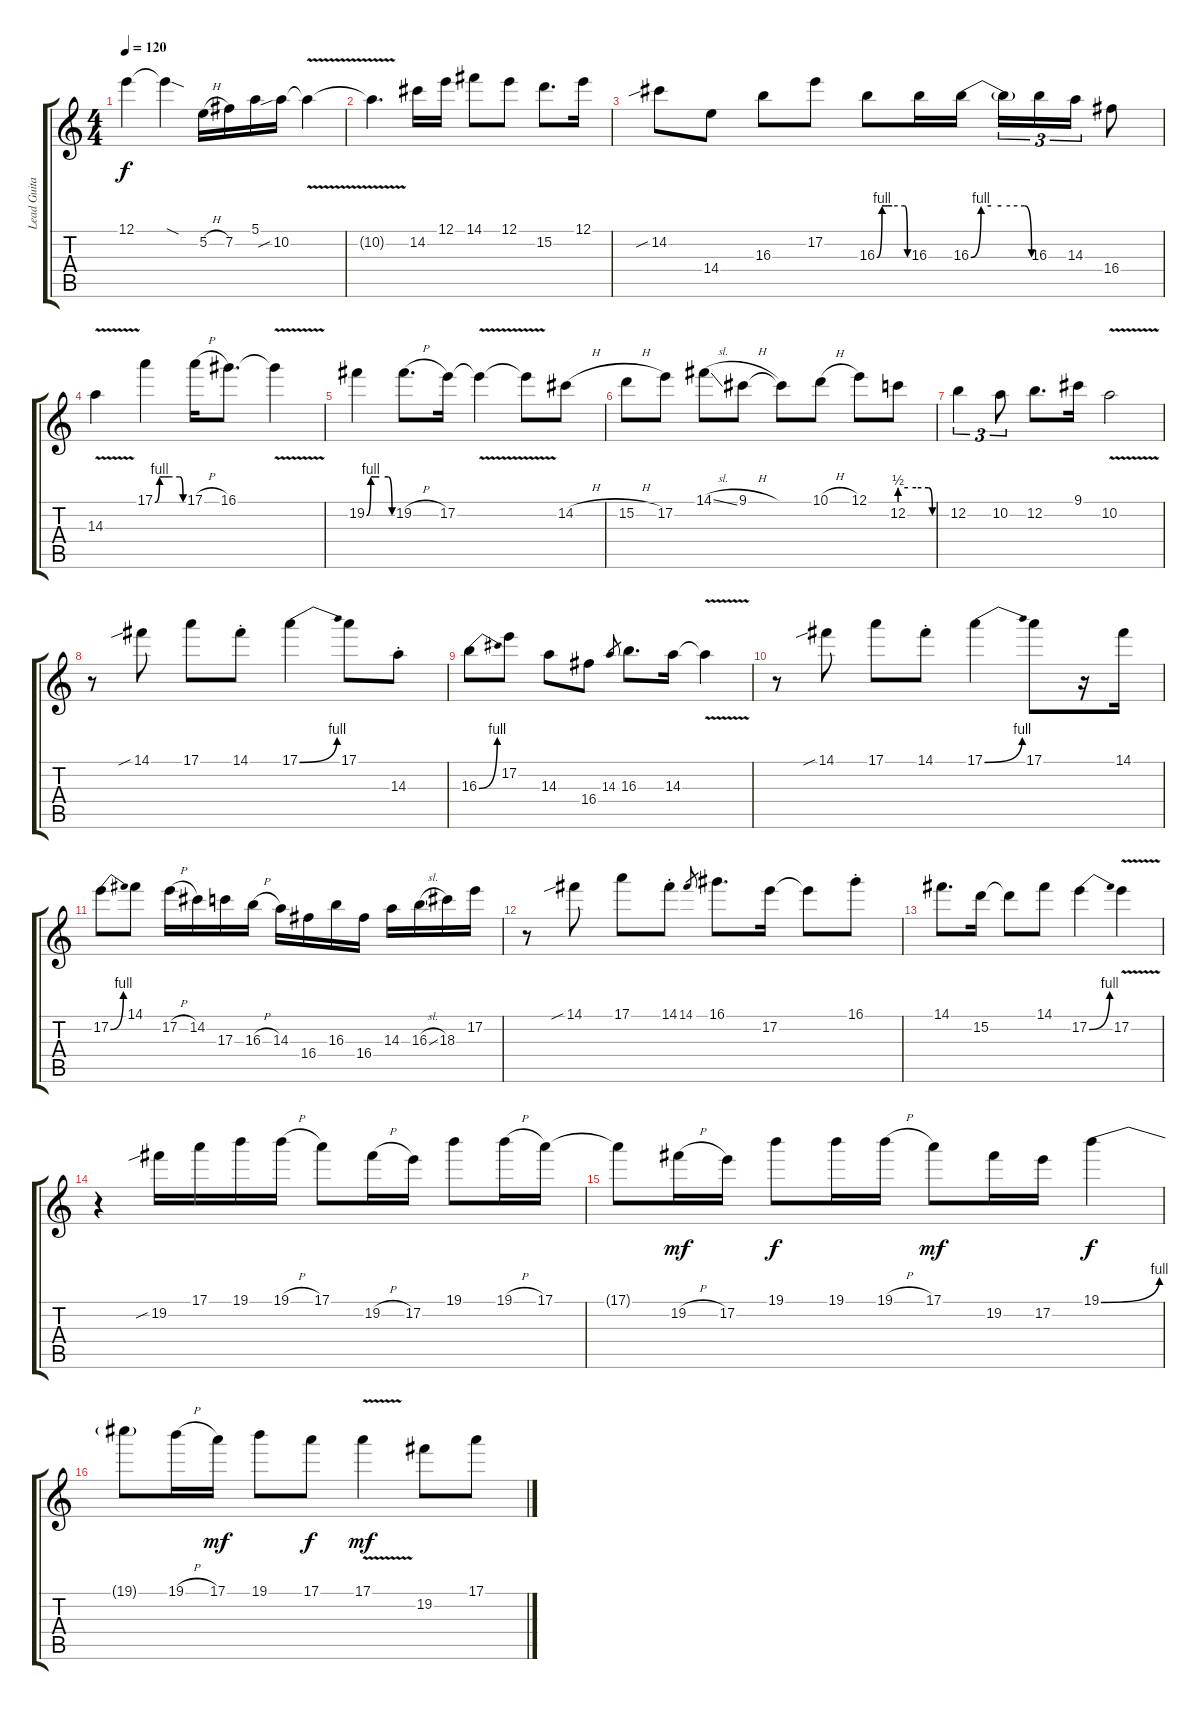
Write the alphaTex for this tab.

\track ("Lead Guitar" "Lead Guita") {instrument overdrivenguitar}
\staff {score tabs}
\tuning (E4 B3 G3 D3 A2 E2) {hide}
\ts (4 4)
\tempo 120
\clef g2
\ks c
12.1{t}.4{dy f} 12.1{sod t}.4 5.2{h}.16 7.2.16 5.1.16 10.2{sib}.16 10.2{v t}.4 |
10.2{t}.4{d} 14.2.16 12.1.16 14.1.8 12.1.8 15.2.8{d} 12.1.16 |
14.2{sib}.8 14.4.8 16.3.8 17.2.8 16.3{be (custom 0 0 10 4 20 4 30 4 55 4 60 0)}.8 16.3.16 16.3{be (custom 0 0 10 4 20 4 30 4 53 4 60 0)}.16 16.3{t}.16{tu (3 2)} 16.3.16{tu (3 2)} 14.3.16{tu (3 2)} 16.4.8 |
14.3{v}.4 17.1{be (custom 0 0 10 4 20 4 30 4 53 4 60 0)}.4 17.1{h}.16 16.1.8{d} 16.1{v t}.4 |
19.2{be (custom 0 0 10 4 20 4 30 4 51 4 60 0)}.4 19.2{h}.8{d} 17.2.16 17.2{v t}.4 17.2{t}.8 14.2{h}.8 |
15.2{h}.8 17.2.8 14.1{sl}.8 9.1{h}.8 9.1{t}.8 10.1{h}.8 12.1.8 12.2{be (custom 0 2 15 2 30 2 53 2 60 0)}.8 |
12.2.4{tu (3 2)} 10.2.8{tu (3 2)} 12.2.8{d} 9.1.16 10.2{v}.2 |
r.8 14.1{sib}.8 17.1.8 14.1{st}.8 17.1{be (bend 0 0 60 4)}.4 17.1.8 14.3{st}.8 |
16.3{be (bend 0 0 60 4)}.8 17.2.8 14.3.8 16.4.8 14.3.8{gr} 16.3.8{d} 14.3.16 14.3{v t}.4 |
r.8 14.1{sib}.8 17.1.8 14.1{st}.8 17.1{be (bend 0 0 60 4)}.4 17.1.8 r.16 14.1.16 |
17.2{be (bend 0 0 60 4)}.8 14.1.8 17.2{h}.16 14.2.16 17.3.16 16.3{h}.16 14.3.16 16.4.16 16.3.16 16.4.16 14.3.16 16.3{sl}.16 18.3.16 17.2.16 |
r.8 14.1{sib}.8 17.1.8 14.1{st}.8 14.1.8{gr} 16.1.8{d} 17.2.16 17.2{t}.8 16.1{st}.8 |
14.1.8{d} 15.2.16 15.2{t}.8 14.1.8 17.2{be (bend 0 0 60 4)}.4 17.2{v}.4 |
r.4 19.2{sib}.16 17.1.16 19.1.16 19.1{h}.16 17.1.8 19.2{h}.16 17.2.16 19.1.8 19.1{h}.16 17.1.16 |
17.1{t}.8 19.2{h}.16{dy mf beam merge} 17.2.16{beam split} 19.1.8{dy f} 19.1.16{beam merge} 19.1{h}.16{beam split} 17.1.8{dy mf beam merge} 19.2.16{beam merge} 17.2.16 19.1{be (bend 0 0 60 4)}.4{dy f} |
19.1{t}.8 19.1{h}.16{beam merge} 17.1.16{dy mf beam split} 19.1.8{beam merge} 17.1.8{dy f} 17.1{v}.4{dy mf} 19.2.8{beam merge} 17.1.8
